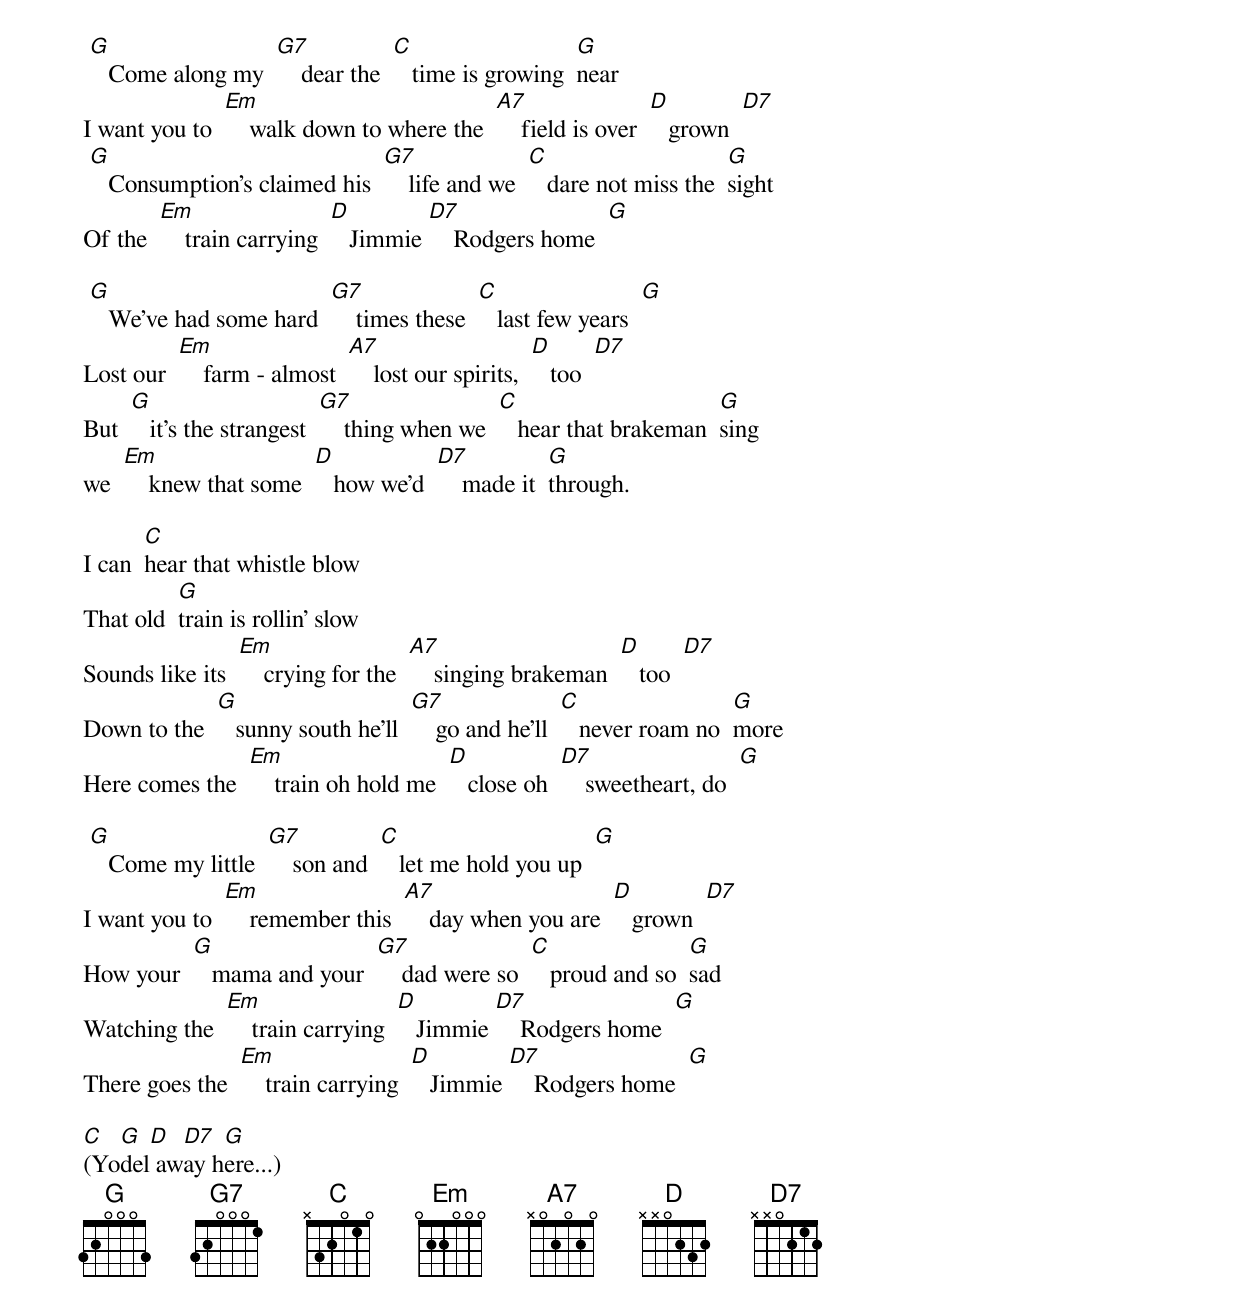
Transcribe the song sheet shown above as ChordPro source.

 [G]   Come along my  [G7]    dear the  [C]   time is growing  [G]near
I want you to  [Em]    walk down to where the  [A7]    field is over  [D]   grown  [D7]
 [G]   Consumption's claimed his  [G7]    life and we  [C]   dare not miss the  [G]sight
Of the  [Em]    train carrying  [D]   Jimmie [D7]    Rodgers home  [G]

 [G]   We've had some hard  [G7]    times these  [C]   last few years  [G]
Lost our  [Em]    farm - almost  [A7]    lost our spirits,  [D]   too  [D7]
But  [G]   it's the strangest  [G7]    thing when we  [C]   hear that brakeman  [G]sing
we  [Em]    knew that some  [D]   how we'd  [D7]    made it  [G]through.

I can  [C]hear that whistle blow
That old  [G]train is rollin' slow
Sounds like its  [Em]    crying for the  [A7]    singing brakeman  [D]   too  [D7]
Down to the  [G]   sunny south he'll  [G7]    go and he'll  [C]   never roam no  [G]more
Here comes the  [Em]    train oh hold me  [D]   close oh  [D7]    sweetheart, do  [G]

 [G]   Come my little  [G7]    son and  [C]   let me hold you up  [G]
I want you to  [Em]    remember this  [A7]    day when you are  [D]   grown  [D7]
How your  [G]   mama and your  [G7]    dad were so  [C]   proud and so  [G]sad
Watching the  [Em]    train carrying  [D]   Jimmie [D7]    Rodgers home  [G]
There goes the  [Em]    train carrying  [D]   Jimmie [D7]    Rodgers home  [G]

[C](Yo[G]del[D] aw[D7]ay h[G]ere...)
